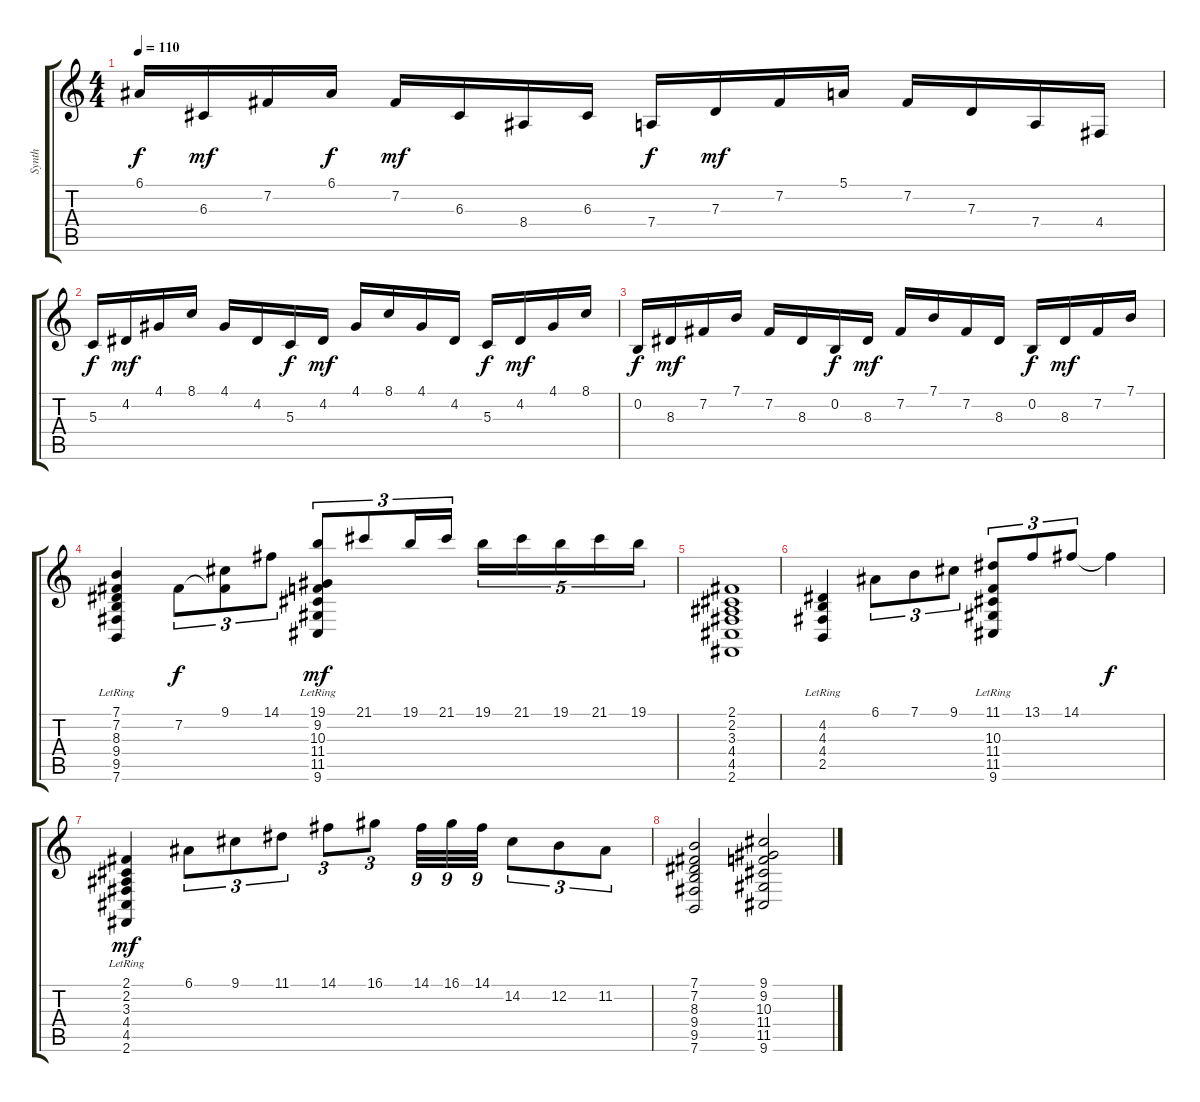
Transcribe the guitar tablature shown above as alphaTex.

\track ("Synth" "Synth") {instrument pad8sweep}
\staff {score tabs}
\tuning (E4 B3 G3 D3 A2 E2) {hide}
\ts (4 4)
\tempo 110
\clef g2
\ks c
6.1.16{dy f} 6.3.16{dy mf} 7.2.16 6.1.16{dy f} 7.2.16{dy mf} 6.3.16 8.4.16 6.3.16 7.4.16{dy f} 7.3.16{dy mf} 7.2.16 5.1.16 7.2.16 7.3.16 7.4.16 4.4.16 |
5.3.16{dy f} 4.2.16{dy mf} 4.1.16 8.1.16 4.1.16 4.2.16 5.3.16{dy f} 4.2.16{dy mf} 4.1.16 8.1.16 4.1.16 4.2.16 5.3.16{dy f} 4.2.16{dy mf} 4.1.16 8.1.16 |
0.2.16{dy f} 8.3.16{dy mf} 7.2.16 7.1.16 7.2.16 8.3.16 0.2.16{dy f} 8.3.16{dy mf} 7.2.16 7.1.16 7.2.16 8.3.16 0.2.16{dy f} 8.3.16{dy mf} 7.2.16 7.1.16 |
(7.1{lr} 7.2 8.3{lr} 9.4{lr} 9.5{lr} 7.6{lr}).4 7.2.8{tu (3 2) dy f} (9.1 7.2{t}).8{tu (3 2)} 14.1.8{tu (3 2)} (19.1 9.2{lr} 10.3{lr} 11.4{lr} 11.5{lr} 9.6{lr}).8{tu (3 2) dy mf} 21.1.8{tu (3 2)} 19.1.16{tu (3 2)} 21.1.16{tu (3 2)} 19.1.16{tu (5 4)} 21.1.16{tu (5 4)} 19.1.16{tu (5 4)} 21.1.16{tu (5 4)} 19.1.16{tu (5 4)} |
(2.1 2.2 3.3 4.4 4.5 2.6).1 |
(4.2{lr} 4.3{lr} 4.4{lr} 2.5{lr}).4 6.1.8{tu (3 2)} 7.1.8{tu (3 2)} 9.1.8{tu (3 2)} (11.1 10.3{lr} 11.4{lr} 11.5{lr} 9.6{lr}).8{tu (3 2)} 13.1.8{tu (3 2)} 14.1.8{tu (3 2)} 14.1{t}.4{dy f} |
(2.1 2.2{lr} 3.3{lr} 4.4{lr} 4.5{lr} 2.6{lr}).4{dy mf} 6.1.8{tu (3 2)} 9.1.8{tu (3 2)} 11.1.8{tu (3 2)} 14.1.8{tu (3 2)} 16.1.8{tu (3 2)} 14.1.32{tu (9 8)} 16.1.32{tu (9 8)} 14.1.32{tu (9 8)} 14.2.8{tu (3 2)} 12.2.8{tu (3 2)} 11.2.8{tu (3 2)} |
(7.1 7.2 8.3 9.4 9.5 7.6).2 (9.1 9.2 10.3 11.4 11.5 9.6).2
